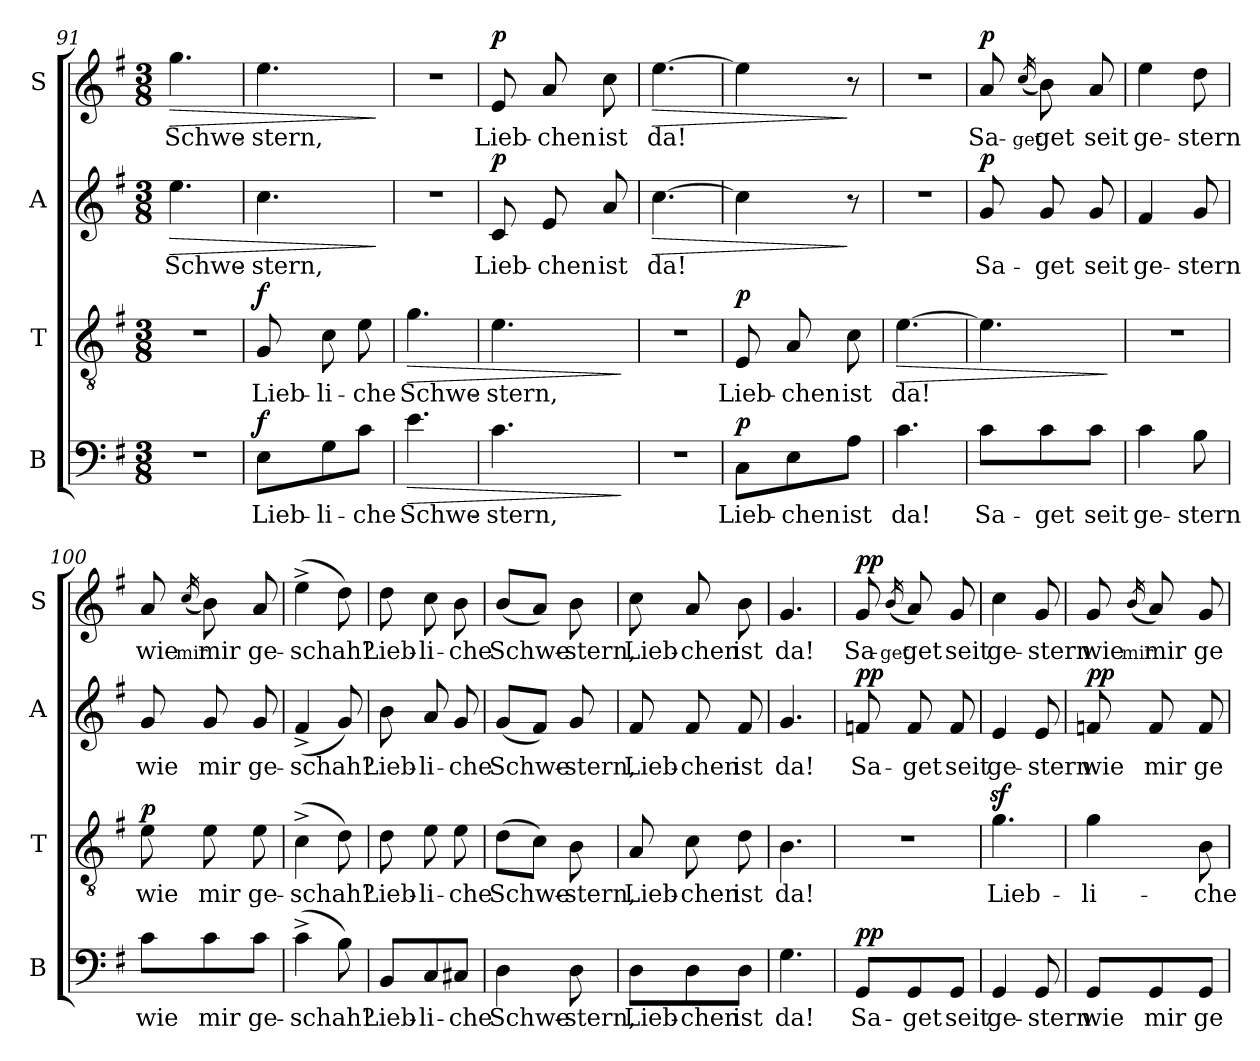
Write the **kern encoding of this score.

**kern	**text	**dynam	**kern	**text	**dynam	**kern	**text	**dynam	**kern	**text	**dynam
*part4	*part4	*part4	*part3	*part3	*part3	*part2	*part2	*part2	*part1	*part1	*part1
*staff4	*staff4	*staff4	*staff3	*staff3	*staff3	*staff2	*staff2	*staff2	*staff1	*staff1	*staff1
*I"B	*	*	*I"T	*	*	*I"A	*	*	*I"S	*	*
*I'B	*	*	*I'T	*	*	*I'A	*	*	*I'S	*	*
*clefF4	*	*	*clefGv2	*	*	*clefG2	*	*	*clefG2	*	*
*k[f#]	*	*	*k[f#]	*	*	*k[f#]	*	*	*k[f#]	*	*
*M3/8	*	*	*M3/8	*	*	*M3/8	*	*	*M3/8	*	*
=91	=91	=91	=91	=91	=91	=91	=91	=91	=91	=91	=91
!	!	!	!	!	!	!	!	!LO:HP:b	!	!	!LO:HP:b
4.r	.	.	4.r	.	.	4.ee\	Schwe-	>	4.gg\	Schwe-	>
!!LO:LB:g=z
=92	=92	=92	=92	=92	=92	=92	=92	=92	=92	=92	=92
!	!	!LO:DY:a	!	!	!LO:DY:a	!	!	!	!	!	!
8E\L	Lieb-	f	8G/	Lieb-	f	4.cc\	-stern,	.	4.ee\	-stern,	.
8G\	-li-	.	8c\	-li-	.	.	.	.	.	.	.
8c\J	-che	.	8e\	-che	.	.	.	.	.	.	.
.	.	.	.	.	.	.	.	]	.	.	]
=93	=93	=93	=93	=93	=93	=93	=93	=93	=93	=93	=93
!	!	!LO:HP:b	!	!	!LO:HP:b	!	!	!	!	!	!
4.e\	Schwe-	>	4.g\	Schwe-	>	4.r	.	.	4.r	.	.
=94	=94	=94	=94	=94	=94	=94	=94	=94	=94	=94	=94
!	!	!	!	!	!	!	!	!LO:DY:a	!	!	!LO:DY:a
4.c\	-stern,	.	4.e\	-stern,	.	8c/	Lieb-	p	8e/	Lieb-	p
.	.	.	.	.	.	8e/	-chen	.	8a/	-chen	.
.	.	.	.	.	.	8a/	ist	.	8cc\	ist	.
.	.	]	.	.	]	.	.	.	.	.	.
=95	=95	=95	=95	=95	=95	=95	=95	=95	=95	=95	=95
!	!	!	!	!	!	!	!	!LO:HP:b	!	!	!LO:HP:b
4.r	.	.	4.r	.	.	[4.cc\	da!	>	[4.ee\	da!	>
=96	=96	=96	=96	=96	=96	=96	=96	=96	=96	=96	=96
!	!	!LO:DY:a	!	!	!LO:DY:a	!	!	!	!	!	!
8C\L	Lieb-	p	8E/	Lieb-	p	4cc\]	.	.	4ee\]	.	.
8E\	-chen	.	8A/	-chen	.	.	.	.	.	.	.
8A\J	ist	.	8c\	ist	.	8r	.	]	8r	.	]
=97	=97	=97	=97	=97	=97	=97	=97	=97	=97	=97	=97
!	!	!	!	!	!LO:HP:b	!	!	!	!	!	!
4.c\	da!	.	[4.e\	da!	>	4.r	.	.	4.r	.	.
=98	=98	=98	=98	=98	=98	=98	=98	=98	=98	=98	=98
!	!	!	!	!	!	!	!	!LO:DY:a	!	!	!LO:DY:a
8c\L	Sa-	.	4.e\]	.	.	8g/	Sa-	p	8a/	Sa-	p
.	.	.	.	.	.	.	.	.	(16qcc/	-get	.
8c\	-get	.	.	.	.	8g/	-get	.	8b\)	-get	.
8c\J	seit	.	.	.	.	8g/	seit	.	8a/	seit	.
.	.	.	.	.	]	.	.	.	.	.	.
=99	=99	=99	=99	=99	=99	=99	=99	=99	=99	=99	=99
4c\	ge-	.	4.r	.	.	4f#/	ge-	.	4ee\	ge-	.
8B\	-stern	.	.	.	.	8g/	-stern	.	8dd\	-stern	.
!!LO:LB:g=z
=100	=100	=100	=100	=100	=100	=100	=100	=100	=100	=100	=100
!	!	!	!	!	!LO:DY:a	!	!	!	!	!	!
8c\L	wie	.	8e\	wie	p	8g/	wie	.	8a/	wie	.
.	.	.	.	.	.	.	.	.	(16qcc/	mir	.
8c\	mir	.	8e\	mir	.	8g/	mir	.	8b\)	mir	.
8c\J	ge-	.	8e\	ge-	.	8g/	ge-	.	8a/	ge-	.
=101	=101	=101	=101	=101	=101	=101	=101	=101	=101	=101	=101
(4c^\	-schah?	.	(4c^\	-schah?	.	(4f#^/	-schah?	.	(4ee^\	-schah?	.
8B\)	.	.	8d\)	.	.	8g/)	.	.	8dd\)	.	.
=102	=102	=102	=102	=102	=102	=102	=102	=102	=102	=102	=102
8BB/L	Lieb-	.	8d\	Lieb-	.	8b\	Lieb-	.	8dd\	Lieb-	.
8C/	-li-	.	8e\	-li-	.	8a/	-li-	.	8cc\	-li-	.
8C#X/J	-che	.	8e\	-che	.	8g/	-che	.	8b\	-che	.
=103	=103	=103	=103	=103	=103	=103	=103	=103	=103	=103	=103
4D\	Schwe-	.	(8d\L	Schwe-	.	(8g/L	Schwe-	.	(8b/L	Schwe-	.
.	.	.	8c\J)	.	.	8f#/J)	.	.	8a/J)	.	.
8D\	-stern,	.	8B\	-stern,	.	8g/	-stern,	.	8b\	-stern,	.
=104	=104	=104	=104	=104	=104	=104	=104	=104	=104	=104	=104
8D\L	Lieb-	.	8A/	Lieb-	.	8f#/	Lieb-	.	8cc\	Lieb-	.
8D\	-chen	.	8c\	-chen	.	8f#/	-chen	.	8a/	-chen	.
8D\J	ist	.	8d\	ist	.	8f#/	ist	.	8b\	ist	.
=105	=105	=105	=105	=105	=105	=105	=105	=105	=105	=105	=105
4.G\	da!	.	4.B\	da!	.	4.g/	da!	.	4.g/	da!	.
!!LO:PB:g=z
=106	=106	=106	=106	=106	=106	=106	=106	=106	=106	=106	=106
!	!	!LO:DY:a	!	!	!	!	!	!LO:DY:a	!	!	!LO:DY:a
8GG/L	Sa-	pp	4.r	.	.	8fn/	Sa-	pp	8g/	Sa-	pp
.	.	.	.	.	.	.	.	.	(16qb/	-get	.
8GG/	-get	.	.	.	.	8f/	-get	.	8a/)	-get	.
8GG/J	seit	.	.	.	.	8f/	seit	.	8g/	seit	.
=107	=107	=107	=107	=107	=107	=107	=107	=107	=107	=107	=107
4GG/	ge-	.	4.gz>\	Lieb-	.	4e/	ge-	.	4cc\	ge-	.
8GG/	-stern	.	.	.	.	8e/	-stern	.	8g/	-stern	.
=108	=108	=108	=108	=108	=108	=108	=108	=108	=108	=108	=108
!	!	!	!	!	!	!	!	!LO:DY:a	!	!	!
8GG/L	wie	.	4g\	-li-	.	8fn/	wie	pp	8g/	wie	.
.	.	.	.	.	.	.	.	.	(16qb/	mir	.
8GG/	mir	.	.	.	.	8f/	mir	.	8a/)	mir	.
8GG/J	ge-	.	8B\	-che	.	8f/	ge-	.	8g/	ge-	.
=	=	=	=	=	=	=	=	=	=	=	=
*-	*-	*-	*-	*-	*-	*-	*-	*-	*-	*-	*-
